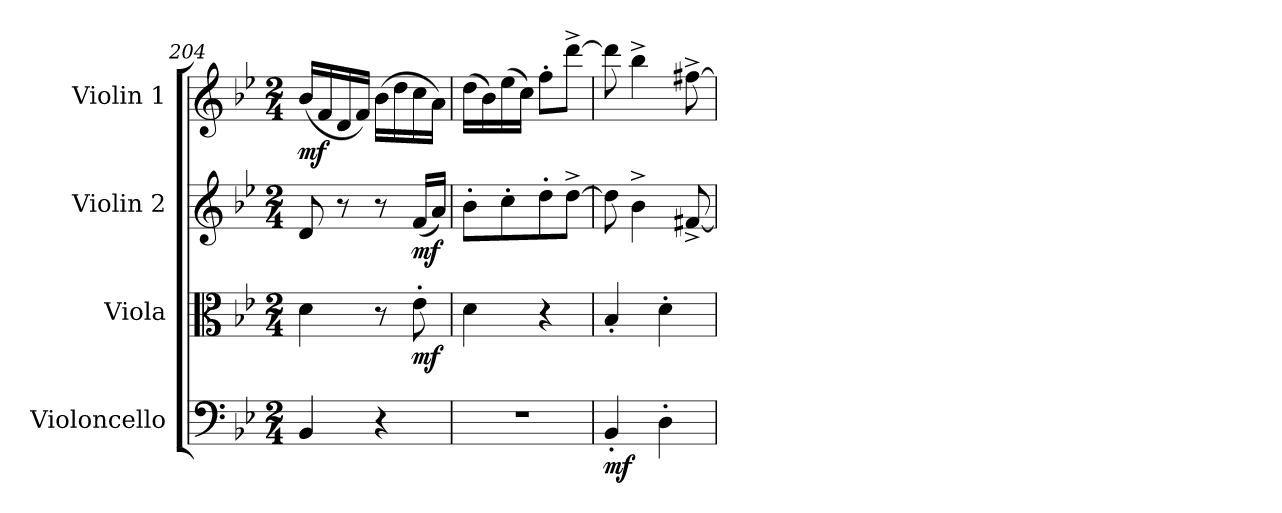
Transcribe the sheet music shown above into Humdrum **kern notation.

**kern	**dynam	**kern	**dynam	**kern	**dynam	**kern	**dynam
*part4	*part4	*part3	*part3	*part2	*part2	*part1	*part1
*staff4	*staff4	*staff3	*staff3	*staff2	*staff2	*staff1	*staff1
*I"Violoncello	*	*I"Viola	*	*I"Violin 2	*	*I"Violin 1	*
*I'Vc	*	*I'Vla	*	*I'Vln	*	*I'Vln	*
*clefF4	*	*clefC3	*	*clefG2	*	*clefG2	*
*k[b-e-]	*	*k[b-e-]	*	*k[b-e-]	*	*k[b-e-]	*
*M2/4	*	*M2/4	*	*M2/4	*	*M2/4	*
=204	=204	=204	=204	=204	=204	=204	=204
!	!	!	!	!	!	!	!LO:DY:b
4BB-/	.	4d\	.	8d/	.	(16b-/LL	mf
.	.	.	.	.	.	16f/	.
.	.	.	.	8r	.	16d/	.
.	.	.	.	.	.	16f/JJ)	.
4r	.	8r	.	8r	.	(16b-\LL	.
.	.	.	.	.	.	16dd\	.
!	!	!	!LO:DY:b	!	!LO:DY:b	!	!
.	.	8e-'\	mf	(16f/LL	mf	16cc\	.
.	.	.	.	16a/JJ)	.	16a\JJ)	.
=205	=205	=205	=205	=205	=205	=205	=205
2r	.	4d\	.	8b-'\L	.	(16dd\LL	.
.	.	.	.	.	.	16b-\)	.
.	.	.	.	8cc'\	.	(16ee-\	.
.	.	.	.	.	.	16cc\JJ)	.
.	.	4r	.	8dd'\	.	8ff'\L	.
.	.	.	.	[8dd^\J	.	[8ddd^\J	.
=206	=206	=206	=206	=206	=206	=206	=206
!	!LO:DY:b	!	!	!	!	!	!
4BB-'/	mf	4B-'/	.	8dd\]	.	8ddd\]	.
.	.	.	.	4b-^\	.	4bb-^\	.
4D'\	.	4d'\	.	.	.	.	.
.	.	.	.	[8f#X^/	.	[8ff#X^\	.
=	=	=	=	=	=	=	=
*-	*-	*-	*-	*-	*-	*-	*-
